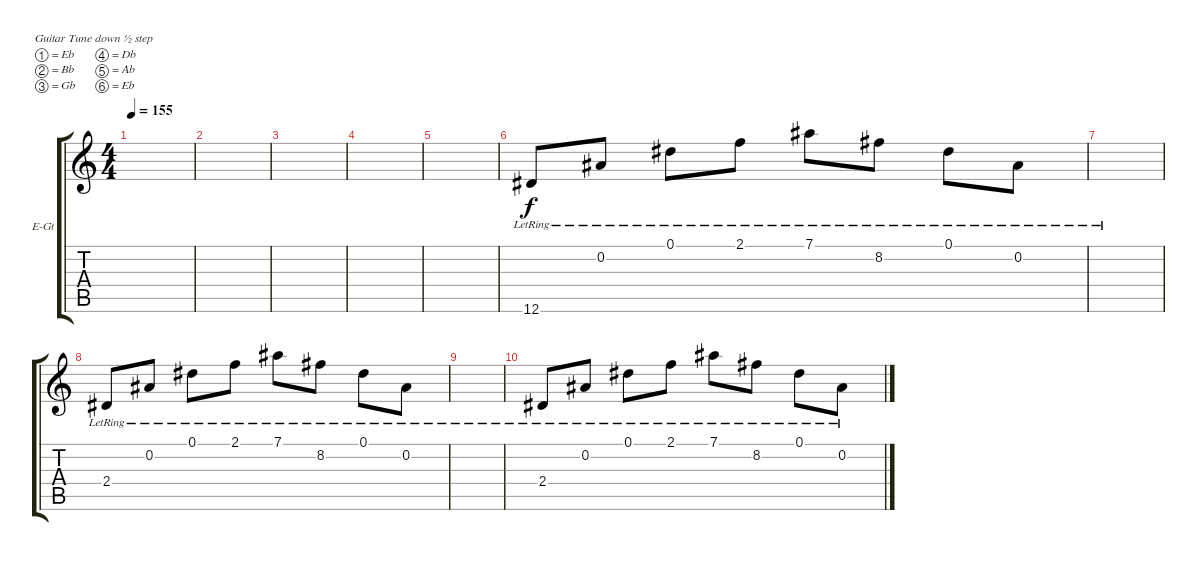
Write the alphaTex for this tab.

\defaultSystemsLayout 4
\bracketExtendMode groupsimilarinstruments
\firstSystemTrackNameOrientation horizontal
\otherSystemsTrackNameOrientation horizontal
\track ("Electric Guitar" "E-Gt") {instrument electricguitarclean}
\staff {score tabs}
\tuning (Eb4 Bb3 Gb3 Db3 Ab2 Eb2)
\ts (4 4)
\tempo 155
\clef g2
\scale
0.333333
\ks c
|
\scale
0.333333 |
\scale
0.333333 |
\scale
0.333333 |
\scale
0.333333 |
\scale
0.333333 12.6{lr}.8{dy f} 0.2{lr}.8 0.1{lr}.8 2.1{lr}.8 7.1{lr}.8 8.2{lr}.8 0.1{lr}.8 0.2{lr}.8 |
\scale
0.333333 |
\scale
0.333333 2.4{lr}.8 0.2{lr}.8 0.1{lr}.8 2.1{lr}.8 7.1{lr}.8 8.2{lr}.8 0.1{lr}.8 0.2{lr}.8 |
\scale
0.333333 |
\scale
0.333333 2.4{lr}.8 0.2{lr}.8 0.1{lr}.8 2.1{lr}.8 7.1{lr}.8 8.2{lr}.8 0.1{lr}.8 0.2{lr}.8 |
\scale
0.333333 |
\scale
0.333333 |
\scale
0.333333
